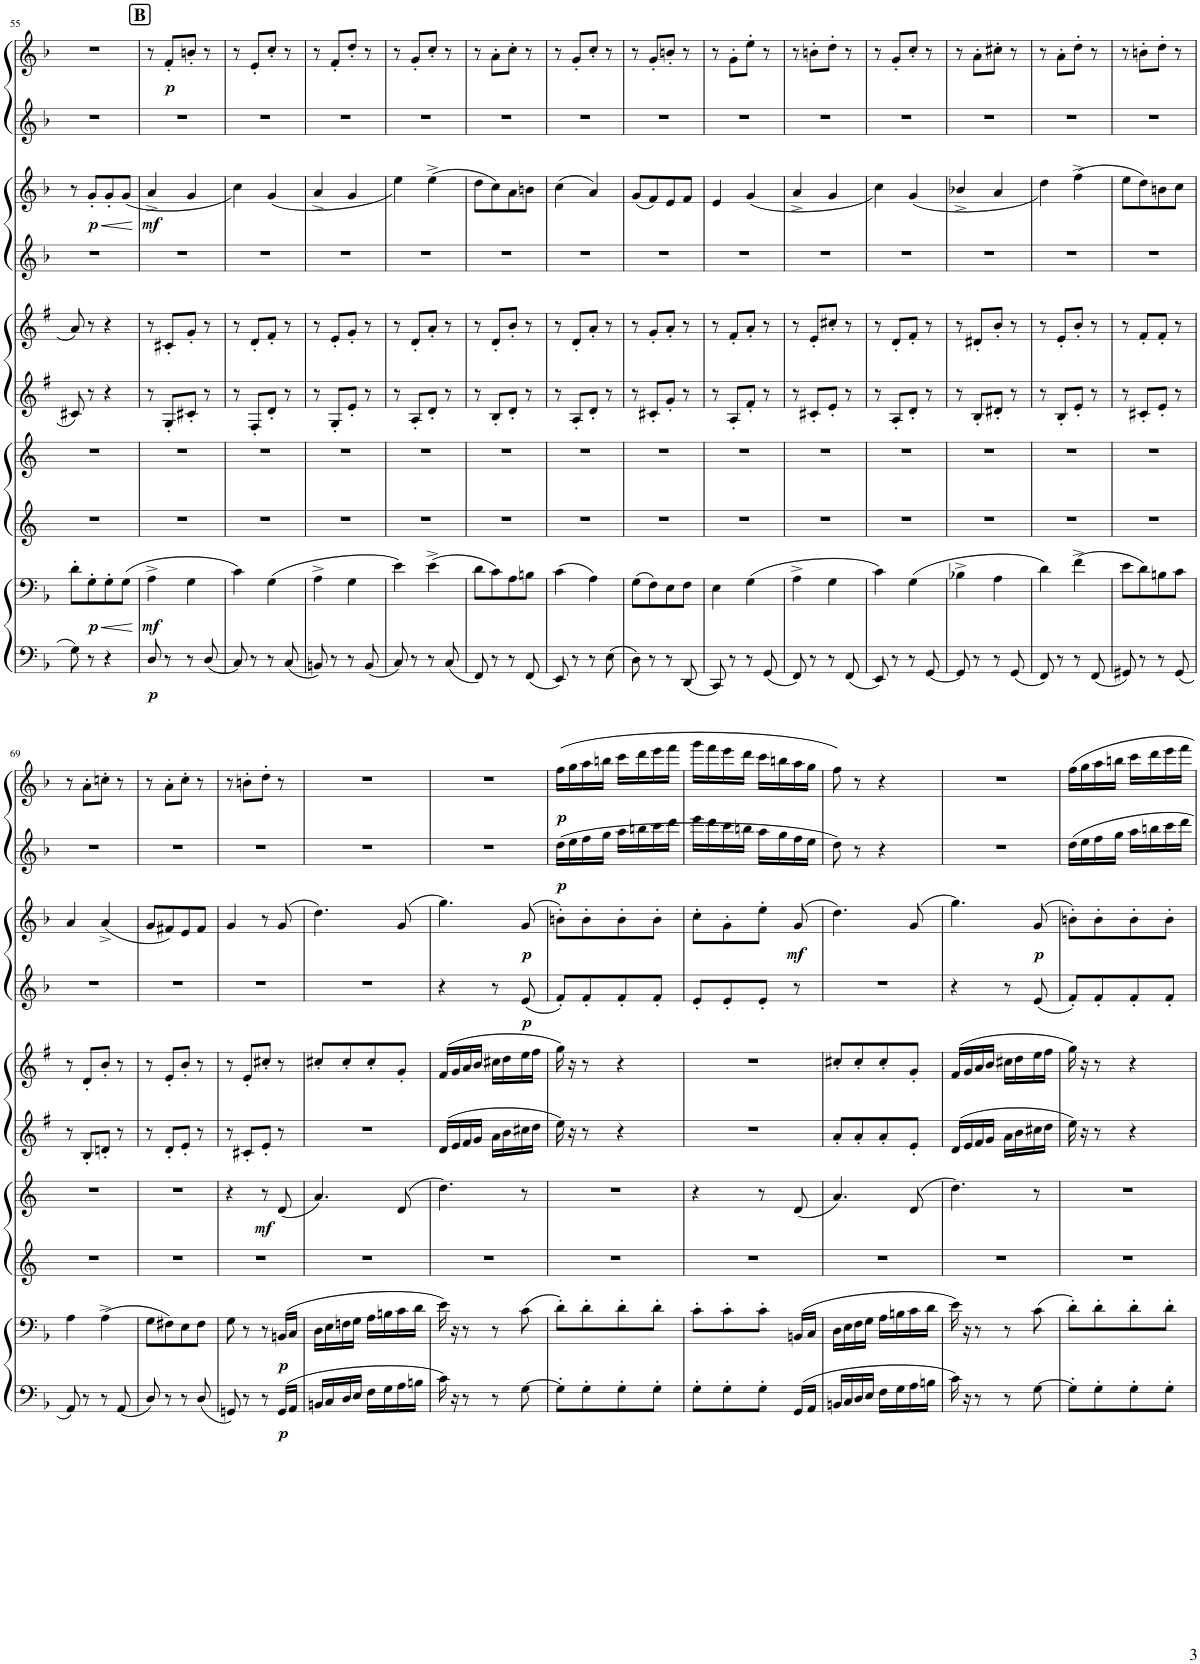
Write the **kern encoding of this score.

**kern	**dynam	**kern	**dynam	**kern	**kern	**dynam	**kern	**kern	**kern	**dynam	**kern	**dynam	**kern	**dynam	**kern	**dynam
*part10	*part10	*part9	*part9	*part8	*part7	*part7	*part6	*part5	*part4	*part4	*part3	*part3	*part2	*part2	*part1	*part1
*staff10	*staff10	*staff9	*staff9	*staff8	*staff7	*staff7	*staff6	*staff5	*staff4	*staff4	*staff3	*staff3	*staff2	*staff2	*staff1	*staff1
*I"Bassoon 2	*	*I"Bassoon 1	*	*I"Horn 2 in F	*I"Horn 1 in F	*	*I"Clarinet 2 in Bb	*I"Clarinet 1 in Bb	*I"Oboe 2	*	*I"Oboe 1	*	*I"Flute 2	*	*I"Flute 1	*
*I'Bsn	*	*I'Bsn	*	*I'Hn	*I'Hn	*	*I'Cl	*I'Cl	*I'Ob	*	*I'Ob	*	*I'Fl	*	*I'Fl	*
!!LO:PB:g=z
*clefF4	*	*clefF4	*	*clefG2	*clefG2	*	*clefG2	*clefG2	*clefG2	*	*clefG2	*	*clefG2	*	*clefG2	*
*	*	*	*	*Trd4c7	*Trd4c7	*	*Trd1c2	*Trd1c2	*	*	*	*	*	*	*	*
*k[b-]	*	*k[b-]	*	*k[]	*k[]	*	*k[f#]	*k[f#]	*k[b-]	*	*k[b-]	*	*k[b-]	*	*k[b-]	*
*M2/4	*	*M2/4	*	*M2/4	*M2/4	*	*M2/4	*M2/4	*M2/4	*	*M2/4	*	*M2/4	*	*M2/4	*
=55	=55	=55	=55	=55	=55	=55	=55	=55	=55	=55	=55	=55	=55	=55	=55	=55
8G\	.	8d'\L	.	2r	2r	.	8c#X/	8a/	2r	.	8r	.	2r	.	2r	.
!	!	!	!LO:HP:b	!	!	!	!	!	!	!	!	!LO:HP:b	!	!	!	!
!	!	!	!LO:DY:n=1:b	!	!	!	!	!	!	!	!	!LO:DY:n=1:b	!	!	!	!
8r	.	8G'\	< p	.	.	.	8r	8r	.	.	8g'/L	< p	.	.	.	.
4r	.	8G'\	.	.	.	.	4r	4r	.	.	8g'/	.	.	.	.	.
.	.	(8G\J	.	.	.	.	.	.	.	.	(<8g/J	.	.	.	.	.
.	.	.	[	.	.	.	.	.	.	.	.	[	.	.	.	.
!!LO:REH:place=s1:a:B:cj:fs=14:t=B
=56	=56	=56	=56	=56	=56	=56	=56	=56	=56	=56	=56	=56	=56	=56	=56	=56
!	!LO:DY:b	!	!LO:DY:b	!	!	!	!	!	!	!	!	!LO:DY:b	!	!	!	!
8D/	p	4A^\	mf	2r	2r	.	8r	8r	2r	.	4a^/	mf	2r	.	8r	.
!	!	!	!	!	!	!	!	!	!	!	!	!	!	!	!	!LO:DY:b
8r	.	.	.	.	.	.	8G'/L	8c#X'/L	.	.	.	.	.	.	8f'/L	p
8r	.	4G\	.	.	.	.	8c#X'/J	8g'/J	.	.	4g/	.	.	.	8bn'/J	.
(8D/	.	.	.	.	.	.	8r	8r	.	.	.	.	.	.	8r	.
=57	=57	=57	=57	=57	=57	=57	=57	=57	=57	=57	=57	=57	=57	=57	=57	=57
8C/)	.	4c\)	.	2r	2r	.	8r	8r	2r	.	4cc\)	.	2r	.	8r	.
8r	.	.	.	.	.	.	8F#'/L	8d'/L	.	.	.	.	.	.	8e'/L	.
8r	.	(4G\	.	.	.	.	8d'/J	8f#'/J	.	.	(<4g/	.	.	.	8cc'/J	.
(8C/	.	.	.	.	.	.	8r	8r	.	.	.	.	.	.	8r	.
=58	=58	=58	=58	=58	=58	=58	=58	=58	=58	=58	=58	=58	=58	=58	=58	=58
8BBn/)	.	4A^\	.	2r	2r	.	8r	8r	2r	.	4a^/	.	2r	.	8r	.
8r	.	.	.	.	.	.	8G'/L	8e'/L	.	.	.	.	.	.	8f'/L	.
8r	.	4G\	.	.	.	.	8e'/J	8g'/J	.	.	4g/	.	.	.	8dd'/J	.
(8BB/	.	.	.	.	.	.	8r	8r	.	.	.	.	.	.	8r	.
=59	=59	=59	=59	=59	=59	=59	=59	=59	=59	=59	=59	=59	=59	=59	=59	=59
8C/)	.	4e\)	.	2r	2r	.	8r	8r	2r	.	4ee\)	.	2r	.	8r	.
8r	.	.	.	.	.	.	8A'/L	8d'/L	.	.	.	.	.	.	8g'/L	.
8r	.	(4e^\	.	.	.	.	8d'/J	8a'/J	.	.	(4ee^\	.	.	.	8cc'/J	.
(8C/	.	.	.	.	.	.	8r	8r	.	.	.	.	.	.	8r	.
=60	=60	=60	=60	=60	=60	=60	=60	=60	=60	=60	=60	=60	=60	=60	=60	=60
8FF/)	.	8d\L	.	2r	2r	.	8r	8r	2r	.	8dd\L	.	2r	.	8r	.
8r	.	8c\)	.	.	.	.	8B'/L	8d'/L	.	.	8cc\)	.	.	.	8a'\L	.
8r	.	8A\	.	.	.	.	8d'/J	8b'/J	.	.	8a\	.	.	.	8cc'\J	.
(8FF/	.	8Bn\J	.	.	.	.	8r	8r	.	.	8bn\J	.	.	.	8r	.
=61	=61	=61	=61	=61	=61	=61	=61	=61	=61	=61	=61	=61	=61	=61	=61	=61
8EE/)	.	(4c\	.	2r	2r	.	8r	8r	2r	.	(4cc\	.	2r	.	8r	.
8r	.	.	.	.	.	.	8A'/L	8d'/L	.	.	.	.	.	.	8g'/L	.
8r	.	4A\)	.	.	.	.	8d'/J	8a'/J	.	.	4a/)	.	.	.	8cc'/J	.
(8E\	.	.	.	.	.	.	8r	8r	.	.	.	.	.	.	8r	.
=62	=62	=62	=62	=62	=62	=62	=62	=62	=62	=62	=62	=62	=62	=62	=62	=62
8D\)	.	(8G\L	.	2r	2r	.	8r	8r	2r	.	(8g/L	.	2r	.	8r	.
8r	.	8F\)	.	.	.	.	8c#X'/L	8g'/L	.	.	8f/)	.	.	.	8g'/L	.
8r	.	8E\	.	.	.	.	8g'/J	8a'/J	.	.	8e/	.	.	.	8bn'/J	.
(8DD/	.	8F\J	.	.	.	.	8r	8r	.	.	8f/J	.	.	.	8r	.
=63	=63	=63	=63	=63	=63	=63	=63	=63	=63	=63	=63	=63	=63	=63	=63	=63
8CC/)	.	4E\	.	2r	2r	.	8r	8r	2r	.	4e/	.	2r	.	8r	.
8r	.	.	.	.	.	.	8A'/L	8f#'/L	.	.	.	.	.	.	8g'\L	.
8r	.	(4G\	.	.	.	.	8f#'/J	8a'/J	.	.	(<4g/	.	.	.	8ee'\J	.
(8GG/	.	.	.	.	.	.	8r	8r	.	.	.	.	.	.	8r	.
=64	=64	=64	=64	=64	=64	=64	=64	=64	=64	=64	=64	=64	=64	=64	=64	=64
8FF/)	.	4A^\	.	2r	2r	.	8r	8r	2r	.	4a^/	.	2r	.	8r	.
8r	.	.	.	.	.	.	8c#X'/L	8e'/L	.	.	.	.	.	.	8bn'\L	.
8r	.	4G\	.	.	.	.	8e'/J	8cc#X'/J	.	.	4g/	.	.	.	8dd'\J	.
(8FF/	.	.	.	.	.	.	8r	8r	.	.	.	.	.	.	8r	.
=65	=65	=65	=65	=65	=65	=65	=65	=65	=65	=65	=65	=65	=65	=65	=65	=65
8EE/)	.	4c\)	.	2r	2r	.	8r	8r	2r	.	4cc\)	.	2r	.	8r	.
8r	.	.	.	.	.	.	8A'/L	8d'/L	.	.	.	.	.	.	8g'/L	.
8r	.	(4G\	.	.	.	.	8d'/J	8f#'/J	.	.	(<4g/	.	.	.	8cc'/J	.
[8GG/	.	.	.	.	.	.	8r	8r	.	.	.	.	.	.	8r	.
=66	=66	=66	=66	=66	=66	=66	=66	=66	=66	=66	=66	=66	=66	=66	=66	=66
8GG/]	.	4B-X^\	.	2r	2r	.	8r	8r	2r	.	4b-X^/	.	2r	.	8r	.
8r	.	.	.	.	.	.	8B'/L	8d#X'/L	.	.	.	.	.	.	8a'\L	.
8r	.	4A\	.	.	.	.	8d#X'/J	8b'/J	.	.	4a/	.	.	.	8cc#X'\J	.
(8GG/	.	.	.	.	.	.	8r	8r	.	.	.	.	.	.	8r	.
=67	=67	=67	=67	=67	=67	=67	=67	=67	=67	=67	=67	=67	=67	=67	=67	=67
8FF/)	.	4d\)	.	2r	2r	.	8r	8r	2r	.	4dd\)	.	2r	.	8r	.
8r	.	.	.	.	.	.	8B'/L	8e'/L	.	.	.	.	.	.	8a'\L	.
8r	.	(4f^\	.	.	.	.	8e'/J	8b'/J	.	.	(4ff^\	.	.	.	8dd'\J	.
(8FF/	.	.	.	.	.	.	8r	8r	.	.	.	.	.	.	8r	.
=68	=68	=68	=68	=68	=68	=68	=68	=68	=68	=68	=68	=68	=68	=68	=68	=68
8GG#X/)	.	8e\L	.	2r	2r	.	8r	8r	2r	.	8ee\L	.	2r	.	8r	.
8r	.	8d\)	.	.	.	.	8c#X'/L	8f#'/L	.	.	8dd\)	.	.	.	8bn'\L	.
8r	.	8Bn\	.	.	.	.	8e'/J	8f#'/J	.	.	8bn\	.	.	.	8dd'\J	.
(8GG#/	.	8c\J	.	.	.	.	8r	8r	.	.	8cc\J	.	.	.	8r	.
!!LO:LB:g=z
=69	=69	=69	=69	=69	=69	=69	=69	=69	=69	=69	=69	=69	=69	=69	=69	=69
8AA/)	.	4A\	.	2r	2r	.	8r	8r	2r	.	4a/	.	2r	.	8r	.
8r	.	.	.	.	.	.	8B'/L	8d'/L	.	.	.	.	.	.	8a'\L	.
8r	.	(4A^\	.	.	.	.	8dn'/J	8b'/J	.	.	(4a^/	.	.	.	8ccn'\J	.
(8AA/	.	.	.	.	.	.	8r	8r	.	.	.	.	.	.	8r	.
=70	=70	=70	=70	=70	=70	=70	=70	=70	=70	=70	=70	=70	=70	=70	=70	=70
8D/)	.	8G\L	.	2r	2r	.	8r	8r	2r	.	8g/L	.	2r	.	8r	.
8r	.	8F#X\)	.	.	.	.	8d'/L	8e'/L	.	.	8f#X/)	.	.	.	8a'\L	.
8r	.	8E\	.	.	.	.	8e'/J	8b'/J	.	.	8e/	.	.	.	8cc'\J	.
(8D/	.	8F#\J	.	.	.	.	8r	8r	.	.	8f#/J	.	.	.	8r	.
=71	=71	=71	=71	=71	=71	=71	=71	=71	=71	=71	=71	=71	=71	=71	=71	=71
8GGn/)	.	8G\	.	2r	4r	.	8r	8r	2r	.	4g/	.	2r	.	8r	.
8r	.	8r	.	.	.	.	8c#X'/L	8e'/L	.	.	.	.	.	.	8bn'\L	.
!	!	!	!	!	!	!LO:DY:b	!	!	!	!	!	!	!	!	!	!
8r	.	8r	.	.	8r	mf	8e'/J	8cc#X'/J	.	.	8r	.	.	.	8dd'\J	.
!	!LO:DY:b	!	!LO:DY:b	!	!	!	!	!	!	!	!	!	!	!	!	!
(16GG/LL	p	(16BBn/LL	p	.	(8d/	.	8r	8r	.	.	(8g/	.	.	.	8r	.
16AA/JJ	.	16C/JJ	.	.	.	.	.	.	.	.	.	.	.	.	.	.
=72	=72	=72	=72	=72	=72	=72	=72	=72	=72	=72	=72	=72	=72	=72	=72	=72
16BBn/LL	.	16D\LL	.	2r	4.a/)	.	2r	8cc#X'/L	2r	.	4.dd\)	.	2r	.	2r	.
16C/	.	16E\	.	.	.	.	.	.	.	.	.	.	.	.	.	.
16D/	.	16Fn\	.	.	.	.	.	8cc#'/	.	.	.	.	.	.	.	.
16E/JJ	.	16G\JJ	.	.	.	.	.	.	.	.	.	.	.	.	.	.
16F\LL	.	16A\LL	.	.	.	.	.	8cc#'/	.	.	.	.	.	.	.	.
16G\	.	16Bn\	.	.	.	.	.	.	.	.	.	.	.	.	.	.
16A\	.	16c\	.	.	(8d/	.	.	8g'/J	.	.	(8g/	.	.	.	.	.
16Bn\JJ	.	16d\JJ	.	.	.	.	.	.	.	.	.	.	.	.	.	.
=73	=73	=73	=73	=73	=73	=73	=73	=73	=73	=73	=73	=73	=73	=73	=73	=73
16c\)	.	16e\)	.	2r	4.dd\)	.	(16d/LL	(16f#/LL	4r	.	4.gg\)	.	2r	.	2r	.
16r	.	16r	.	.	.	.	16e/	16g/	.	.	.	.	.	.	.	.
8r	.	8r	.	.	.	.	16f#/	16a/	.	.	.	.	.	.	.	.
.	.	.	.	.	.	.	16g/JJ	16b/JJ	.	.	.	.	.	.	.	.
8r	.	8r	.	.	.	.	16a\LL	16cc#X\LL	8r	.	.	.	.	.	.	.
.	.	.	.	.	.	.	16b\	16dd\	.	.	.	.	.	.	.	.
!	!	!	!	!	!	!	!	!	!	!LO:DY:b	!	!LO:DY:b	!	!	!	!
[8G\	.	(8c\	.	.	8r	.	16cc#X\	16ee\	(8e/	p	(8g/	p	.	.	.	.
.	.	.	.	.	.	.	16dd\JJ	16ff#\JJ	.	.	.	.	.	.	.	.
=74	=74	=74	=74	=74	=74	=74	=74	=74	=74	=74	=74	=74	=74	=74	=74	=74
!	!	!	!	!	!	!	!	!	!	!	!	!	!	!LO:DY:b	!	!LO:DY:b
8G'\L]	.	8d'\L)	.	2r	2r	.	16ee\)	16gg\)	8f'/L)	.	8bn'\L)	.	(16dd\LL	p	(16ff\LL	p
.	.	.	.	.	.	.	16r	16r	.	.	.	.	16ee\	.	16gg\	.
8G'\	.	8d'\	.	.	.	.	8r	8r	8f'/	.	8b'\	.	16ff\	.	16aa\	.
.	.	.	.	.	.	.	.	.	.	.	.	.	16gg\JJ	.	16bbn\JJ	.
8G'\	.	8d'\	.	.	.	.	4r	4r	8f'/	.	8b'\	.	16aa\LL	.	16ccc\LL	.
.	.	.	.	.	.	.	.	.	.	.	.	.	16bbn\	.	16ddd\	.
8G'\J	.	8d'\J	.	.	.	.	.	.	8f'/J	.	8b'\J	.	16ccc\	.	16eee\	.
.	.	.	.	.	.	.	.	.	.	.	.	.	16ddd\JJ	.	16fff\JJ	.
=75	=75	=75	=75	=75	=75	=75	=75	=75	=75	=75	=75	=75	=75	=75	=75	=75
8G'\L	.	8c'\L	.	2r	4r	.	2r	2r	8e'/L	.	8cc'\L	.	16eee\LL	.	16ggg\LL	.
.	.	.	.	.	.	.	.	.	.	.	.	.	16ddd\	.	16fff\	.
8G'\	.	8c'\	.	.	.	.	.	.	8e'/	.	8g'\	.	16ccc\	.	16eee\	.
.	.	.	.	.	.	.	.	.	.	.	.	.	16bbn\JJ	.	16ddd\JJ	.
8G'\J	.	8c'\J	.	.	8r	.	.	.	8e'/J	.	8ee'\J	.	16aa\LL	.	16ccc\LL	.
.	.	.	.	.	.	.	.	.	.	.	.	.	16gg\	.	16bbn\	.
!	!	!	!	!	!	!	!	!	!	!	!	!LO:DY:b	!	!	!	!
(16GG/LL	.	(16BBn/LL	.	.	(8d/	.	.	.	8r	.	(8g/	mf	16ff\	.	16aa\	.
16AA/JJ	.	16C/JJ	.	.	.	.	.	.	.	.	.	.	16ee\JJ	.	16gg\JJ	.
=76	=76	=76	=76	=76	=76	=76	=76	=76	=76	=76	=76	=76	=76	=76	=76	=76
16BBn/LL	.	16D\LL	.	2r	4.a/)	.	8a'/L	8cc#X'/L	2r	.	4.dd\)	.	8dd\)	.	8ff\)	.
16C/	.	16E\	.	.	.	.	.	.	.	.	.	.	.	.	.	.
16D/	.	16F\	.	.	.	.	8a'/	8cc#'/	.	.	.	.	8r	.	8r	.
16E/JJ	.	16G\JJ	.	.	.	.	.	.	.	.	.	.	.	.	.	.
16F\LL	.	16A\LL	.	.	.	.	8a'/	8cc#'/	.	.	.	.	4r	.	4r	.
16G\	.	16Bn\	.	.	.	.	.	.	.	.	.	.	.	.	.	.
16A\	.	16c\	.	.	(8d/	.	8e'/J	8g'/J	.	.	(8g/	.	.	.	.	.
16Bn\JJ	.	16d\JJ	.	.	.	.	.	.	.	.	.	.	.	.	.	.
=77	=77	=77	=77	=77	=77	=77	=77	=77	=77	=77	=77	=77	=77	=77	=77	=77
16c\)	.	16e\)	.	2r	4.dd\)	.	(16d/LL	(16f#/LL	4r	.	4.gg\)	.	2r	.	2r	.
16r	.	16r	.	.	.	.	16e/	16g/	.	.	.	.	.	.	.	.
8r	.	8r	.	.	.	.	16f#/	16a/	.	.	.	.	.	.	.	.
.	.	.	.	.	.	.	16g/JJ	16b/JJ	.	.	.	.	.	.	.	.
8r	.	8r	.	.	.	.	16a\LL	16cc#X\LL	8r	.	.	.	.	.	.	.
.	.	.	.	.	.	.	16b\	16dd\	.	.	.	.	.	.	.	.
!	!	!	!	!	!	!	!	!	!	!	!	!LO:DY:b	!	!	!	!
[8G\	.	(8c\	.	.	8r	.	16cc#X\	16ee\	(8e/	.	(8g/	p	.	.	.	.
.	.	.	.	.	.	.	16dd\JJ	16ff#\JJ	.	.	.	.	.	.	.	.
=78	=78	=78	=78	=78	=78	=78	=78	=78	=78	=78	=78	=78	=78	=78	=78	=78
8G'\L]	.	8d'\L)	.	2r	2r	.	16ee\)	16gg\)	8f'/L)	.	8bn'\L)	.	16dd\LL	.	16ff\LL	.
.	.	.	.	.	.	.	16r	16r	.	.	.	.	16ee\	.	16gg\	.
8G'\	.	8d'\	.	.	.	.	8r	8r	8f'/	.	8b'\	.	16ff\	.	16aa\	.
.	.	.	.	.	.	.	.	.	.	.	.	.	16gg\JJ	.	16bbn\JJ	.
8G'\	.	8d'\	.	.	.	.	4r	4r	8f'/	.	8b'\	.	16aa\LL	.	16ccc\LL	.
.	.	.	.	.	.	.	.	.	.	.	.	.	16bbn\	.	16ddd\	.
8G'\J	.	8d'\J	.	.	.	.	.	.	8f'/J	.	8b'\J	.	16ccc\	.	16eee\	.
.	.	.	.	.	.	.	.	.	.	.	.	.	16ddd\JJ	.	16fff\JJ	.
=	=	=	=	=	=	=	=	=	=	=	=	=	=	=	=	=
*-	*-	*-	*-	*-	*-	*-	*-	*-	*-	*-	*-	*-	*-	*-	*-	*-
